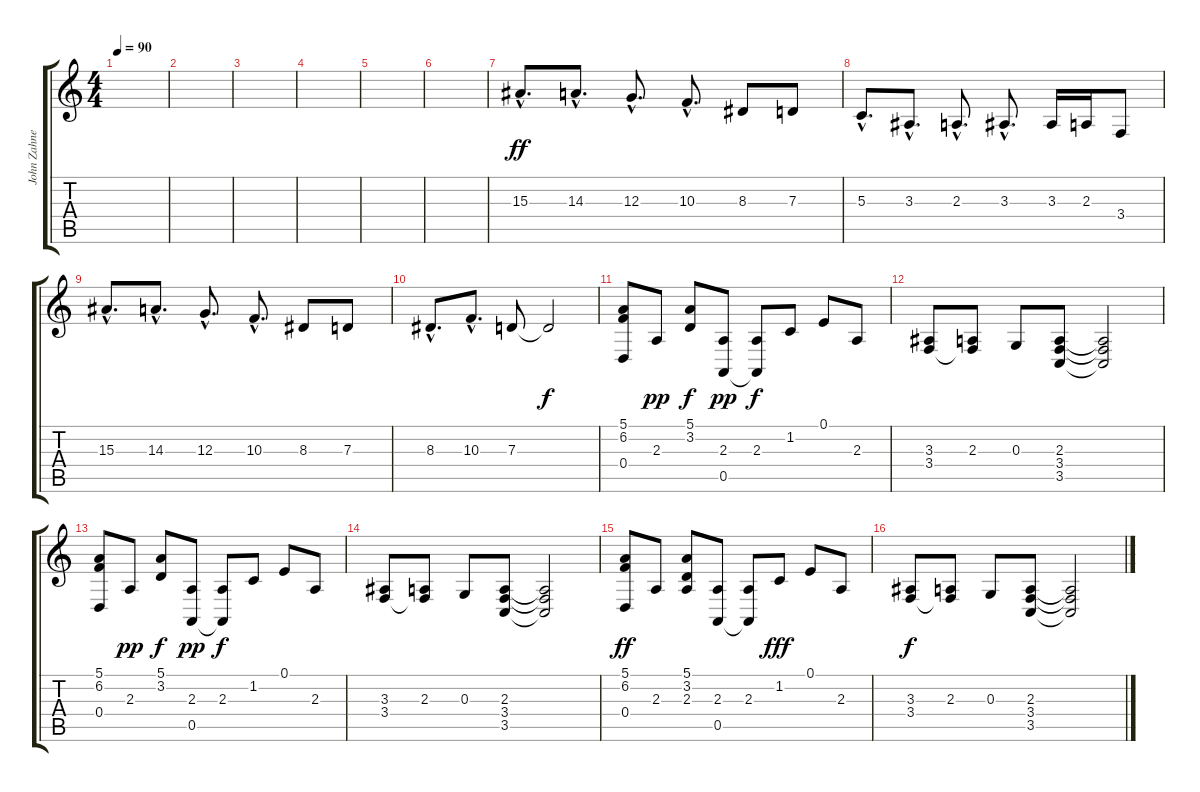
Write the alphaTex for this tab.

\track ("John Zahner" "John Zahne") {instrument acousticgrandpiano}
\staff {score tabs}
\tuning (E4 B3 G3 D3 A2 E2) {hide}
\ts (4 4)
\tempo 90
\clef g2
\ks c
|
|
|
|
|
|
15.3{hac}.8{d dy ff} 14.3{hac}.8{d} 12.3{hac}.8{d} 10.3{hac}.8{d} 8.3.8 7.3.8 |
5.3{hac}.8{d} 3.3{hac}.8{d} 2.3{hac}.8{d} 3.3{hac}.8{d} 3.3.16 2.3.16 3.4.8 |
15.3{hac}.8{d} 14.3{hac}.8{d} 12.3{hac}.8{d} 10.3{hac}.8{d} 8.3.8 7.3.8 |
8.3{hac}.8{d} 10.3{hac}.8{d} 7.3.8 7.3{t}.2{dy f} |
(5.1 6.2 0.4).8 2.3.8{dy pp} (5.1 3.2).8{dy f} (2.3 0.5).8{dy pp} (2.3 0.5{t}).8{dy f} 1.2.8 0.1.8 2.3.8 |
(3.3 3.4).8 (2.3 3.4{t}).8 0.3.8 (2.3 3.4 3.5).8 (2.3{t} 3.4{t} 3.5{t}).2 |
(5.1 6.2 0.4).8 2.3.8{dy pp} (5.1 3.2).8{dy f} (2.3 0.5).8{dy pp} (2.3 0.5{t}).8{dy f} 1.2.8 0.1.8 2.3.8 |
(3.3 3.4).8 (2.3 3.4{t}).8 0.3.8 (2.3 3.4 3.5).8 (2.3{t} 3.4{t} 3.5{t}).2 |
(5.1 6.2 0.4).8{dy ff} 2.3.8 (5.1 3.2 2.3).8 (2.3 0.5).8 (2.3 0.5{t}).8 1.2.8{dy fff} 0.1.8 2.3.8 |
(3.3 3.4).8{dy f} (2.3 3.4{t}).8 0.3.8 (2.3 3.4 3.5).8 (2.3{t} 3.4{t} 3.5{t}).2
